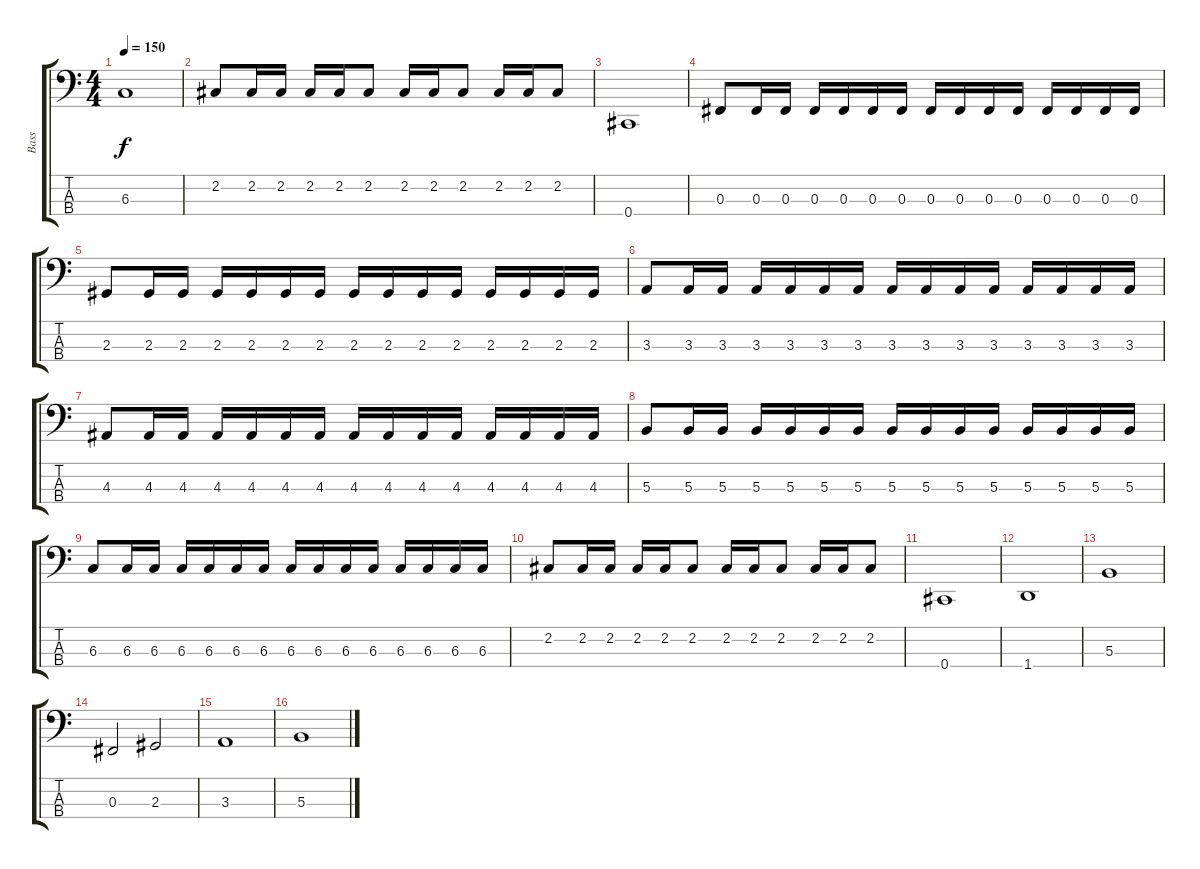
\track ("Bass" "Bass") {instrument electricbasspick}
\staff {score tabs}
\tuning (E2 B1 Gb1 Db1) {hide}
\ts (4 4)
\tempo 150
\clef f4
\ks c
6.3.1{dy f} |
2.2.8 2.2.16 2.2.16 2.2.16 2.2.16 2.2.8 2.2.16 2.2.16 2.2.8 2.2.16 2.2.16 2.2.8 |
0.4.1 |
0.3.8 0.3.16 0.3.16 0.3.16 0.3.16 0.3.16 0.3.16 0.3.16 0.3.16 0.3.16 0.3.16 0.3.16 0.3.16 0.3.16 0.3.16 |
2.3.8 2.3.16 2.3.16 2.3.16 2.3.16 2.3.16 2.3.16 2.3.16 2.3.16 2.3.16 2.3.16 2.3.16 2.3.16 2.3.16 2.3.16 |
3.3.8 3.3.16 3.3.16 3.3.16 3.3.16 3.3.16 3.3.16 3.3.16 3.3.16 3.3.16 3.3.16 3.3.16 3.3.16 3.3.16 3.3.16 |
4.3.8 4.3.16 4.3.16 4.3.16 4.3.16 4.3.16 4.3.16 4.3.16 4.3.16 4.3.16 4.3.16 4.3.16 4.3.16 4.3.16 4.3.16 |
5.3.8 5.3.16 5.3.16 5.3.16 5.3.16 5.3.16 5.3.16 5.3.16 5.3.16 5.3.16 5.3.16 5.3.16 5.3.16 5.3.16 5.3.16 |
6.3.8 6.3.16 6.3.16 6.3.16 6.3.16 6.3.16 6.3.16 6.3.16 6.3.16 6.3.16 6.3.16 6.3.16 6.3.16 6.3.16 6.3.16 |
2.2.8 2.2.16 2.2.16 2.2.16 2.2.16 2.2.8 2.2.16 2.2.16 2.2.8 2.2.16 2.2.16 2.2.8 |
0.4.1 |
1.4.1 |
5.3.1 |
0.3.2 2.3.2 |
3.3.1 |
5.3.1
